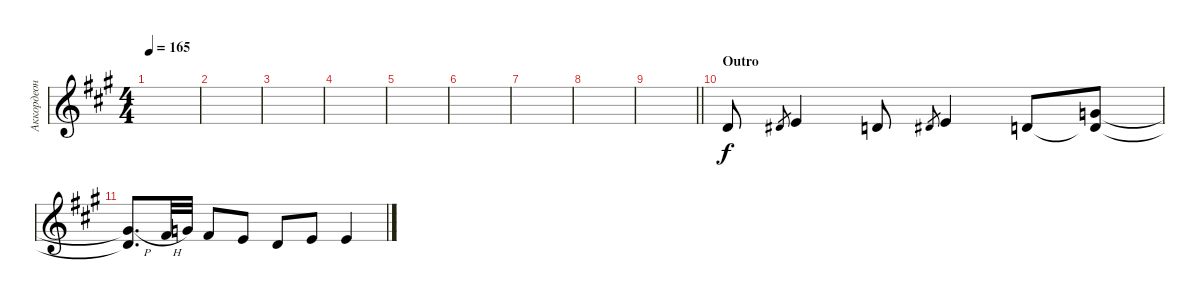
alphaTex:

\track ("Аккордеон" "Аккордеон") {instrument accordion}
\staff {score}
\tuning (E4 B3 G3 D3 A2 E2) {hide}
\ts (4 4)
\tempo 165
\clef g2
\ks f#minor
|
|
|
|
|
|
|
|
\barLineRight lightlight
|
\section ("" "Outro")
3.2.8{instrument accordion} 4.2.8{gr} 5.2.4 3.2.8 4.2.8{gr} 5.2.4 3.2.8 (3.1 3.2{t}).8 |
(3.1{h t} 3.2{t}).8{d} 2.1{h}.32 3.1.32 2.1.8 0.1.8 3.2.8 5.2.8 5.2.4
